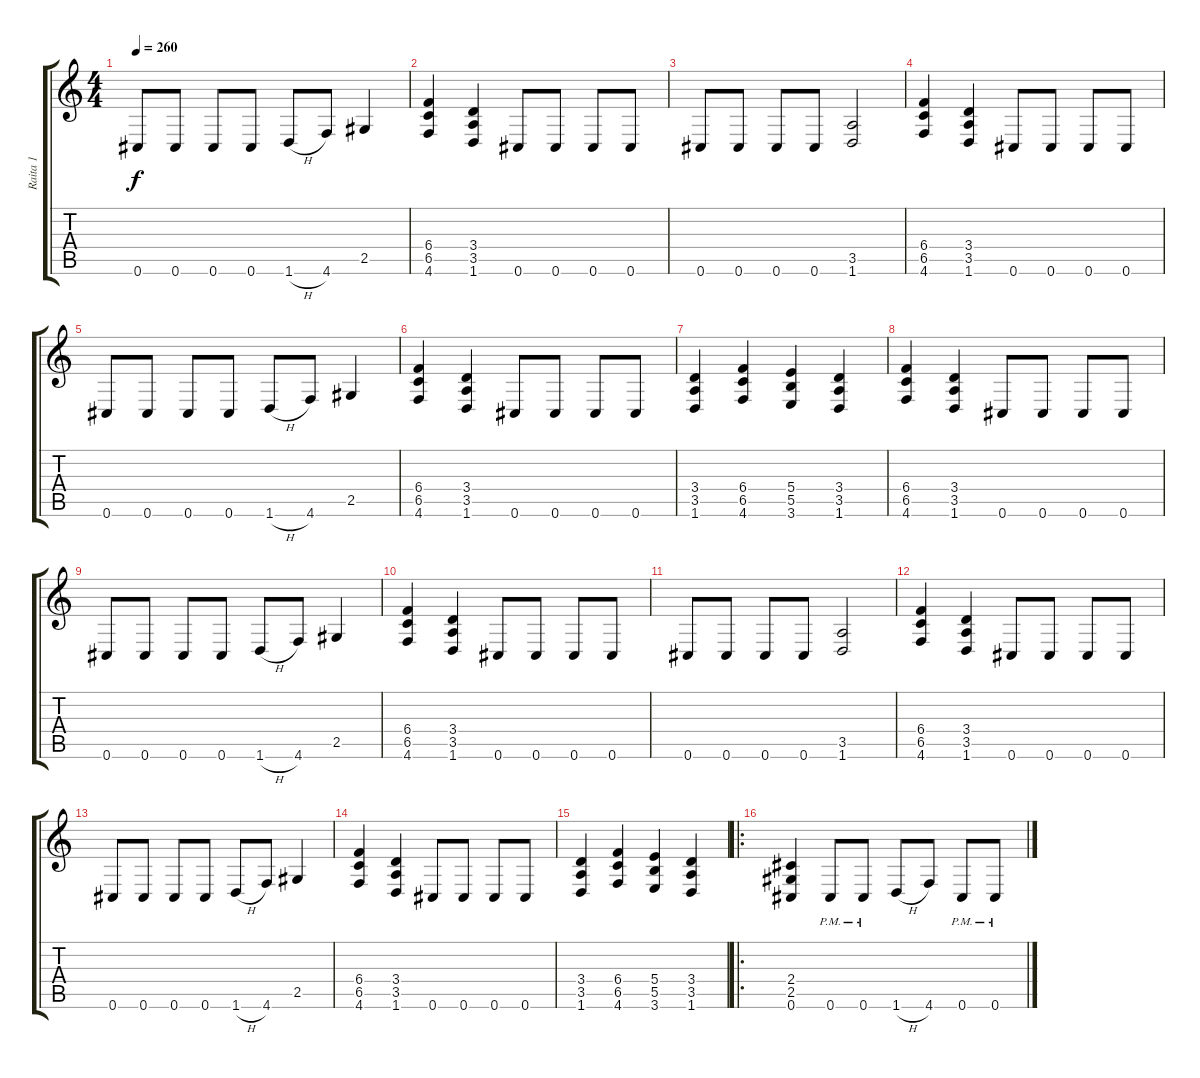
\track ("Raita 1" "Raita 1") {instrument distortionguitar}
\staff {score tabs}
\tuning (Db4 Ab3 E3 B2 Gb2 Db2) {hide}
\ts (4 4)
\tempo 260
\clef g2
\ks c
0.6.8{dy f} 0.6.8 0.6.8 0.6.8 1.6{h}.8 4.6.8 2.5.4 |
(6.4 6.5 4.6).4 (3.4 3.5 1.6).4 0.6.8 0.6.8 0.6.8 0.6.8 |
0.6.8 0.6.8 0.6.8 0.6.8 (3.5 1.6).2 |
(6.4 6.5 4.6).4 (3.4 3.5 1.6).4 0.6.8 0.6.8 0.6.8 0.6.8 |
0.6.8 0.6.8 0.6.8 0.6.8 1.6{h}.8 4.6.8 2.5.4 |
(6.4 6.5 4.6).4 (3.4 3.5 1.6).4 0.6.8 0.6.8 0.6.8 0.6.8 |
(3.4 3.5 1.6).4 (6.4 6.5 4.6).4 (5.4 5.5 3.6).4 (3.4 3.5 1.6).4 |
(6.4 6.5 4.6).4 (3.4 3.5 1.6).4 0.6.8 0.6.8 0.6.8 0.6.8 |
0.6.8 0.6.8 0.6.8 0.6.8 1.6{h}.8 4.6.8 2.5.4 |
(6.4 6.5 4.6).4 (3.4 3.5 1.6).4 0.6.8 0.6.8 0.6.8 0.6.8 |
0.6.8 0.6.8 0.6.8 0.6.8 (3.5 1.6).2 |
(6.4 6.5 4.6).4 (3.4 3.5 1.6).4 0.6.8 0.6.8 0.6.8 0.6.8 |
0.6.8 0.6.8 0.6.8 0.6.8 1.6{h}.8 4.6.8 2.5.4 |
(6.4 6.5 4.6).4 (3.4 3.5 1.6).4 0.6.8 0.6.8 0.6.8 0.6.8 |
(3.4 3.5 1.6).4 (6.4 6.5 4.6).4 (5.4 5.5 3.6).4 (3.4 3.5 1.6).4 |
\ro
(2.4 2.5 0.6).4 0.6{pm}.8 0.6{pm}.8 1.6{h}.8 4.6.8 0.6{pm}.8 0.6{pm}.8
